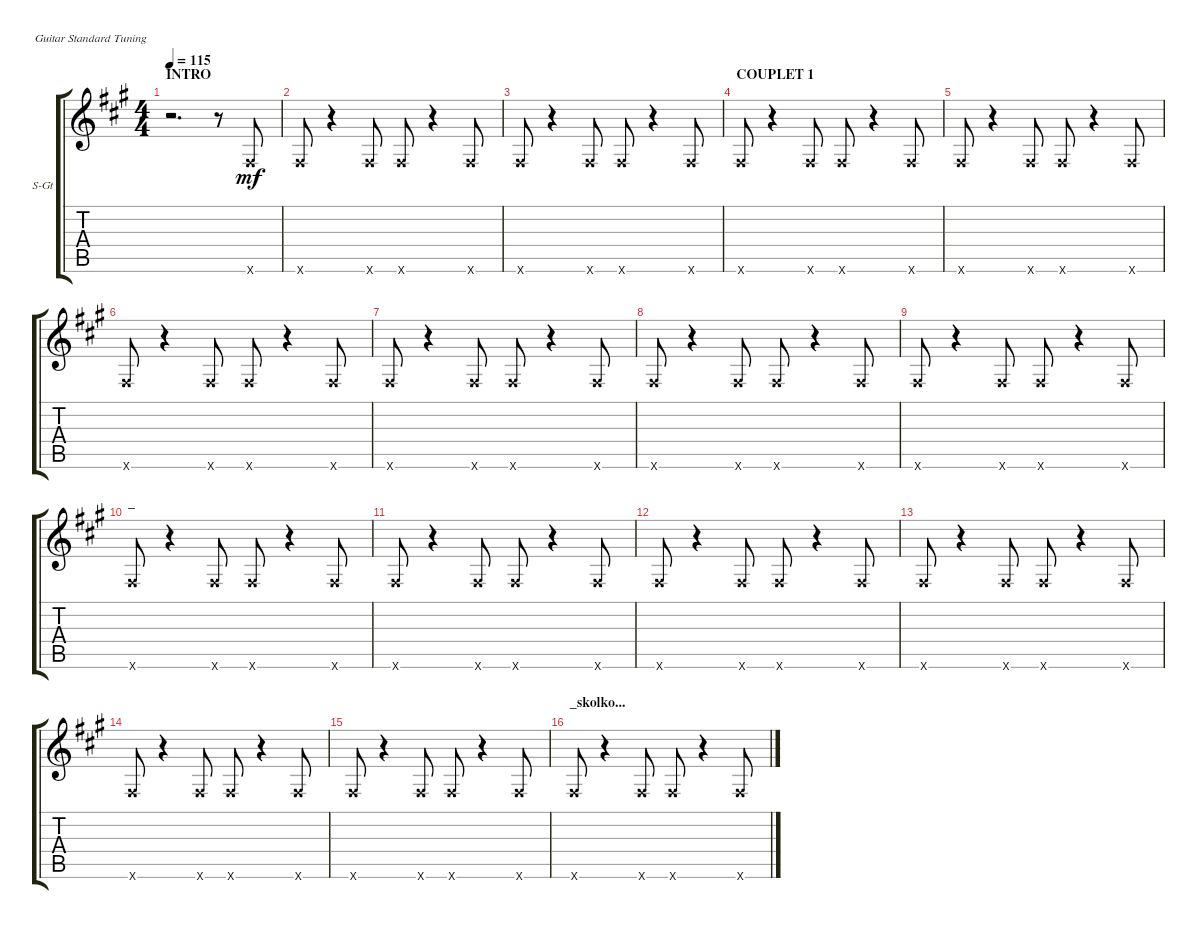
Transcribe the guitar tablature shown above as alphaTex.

\defaultSystemsLayout 4
\bracketExtendMode groupsimilarinstruments
\firstSystemTrackNameOrientation horizontal
\otherSystemsTrackNameOrientation horizontal
\track ("Steel Guitar" "S-Gt") {instrument acousticguitarsteel}
\staff {score tabs}
\tuning (E4 B3 G3 D3 A2 E2)
\ts (4 4)
\section ("" "INTRO")
\tempo 115
\clef g2
\ks f#minor
r.2{d dy mf instrument acousticguitarsteel} r.8 2.6{x}.8 |
2.6{x}.8 r.4 2.6{x}.8 2.6{x}.8 r.4 2.6{x}.8 |
2.6{x}.8 r.4 2.6{x}.8 2.6{x}.8 r.4 2.6{x}.8 |
\section ("" "COUPLET 1")
2.6{x}.8 r.4 2.6{x}.8 2.6{x}.8 r.4 2.6{x}.8 |
2.6{x}.8 r.4 2.6{x}.8 2.6{x}.8 r.4 2.6{x}.8 |
2.6{x}.8 r.4 2.6{x}.8 2.6{x}.8 r.4 2.6{x}.8 |
2.6{x}.8 r.4 2.6{x}.8 2.6{x}.8 r.4 2.6{x}.8 |
2.6{x}.8 r.4 2.6{x}.8 2.6{x}.8 r.4 2.6{x}.8 |
2.6{x}.8 r.4 2.6{x}.8 2.6{x}.8 r.4 2.6{x}.8 |
\section ("" "_")
2.6{x}.8 r.4 2.6{x}.8 2.6{x}.8 r.4 2.6{x}.8 |
2.6{x}.8 r.4 2.6{x}.8 2.6{x}.8 r.4 2.6{x}.8 |
2.6{x}.8 r.4 2.6{x}.8 2.6{x}.8 r.4 2.6{x}.8 |
2.6{x}.8 r.4 2.6{x}.8 2.6{x}.8 r.4 2.6{x}.8 |
2.6{x}.8 r.4 2.6{x}.8 2.6{x}.8 r.4 2.6{x}.8 |
2.6{x}.8 r.4 2.6{x}.8 2.6{x}.8 r.4 2.6{x}.8 |
\section ("" "_skolko...")
2.6{x}.8 r.4 2.6{x}.8 2.6{x}.8 r.4 2.6{x}.8
